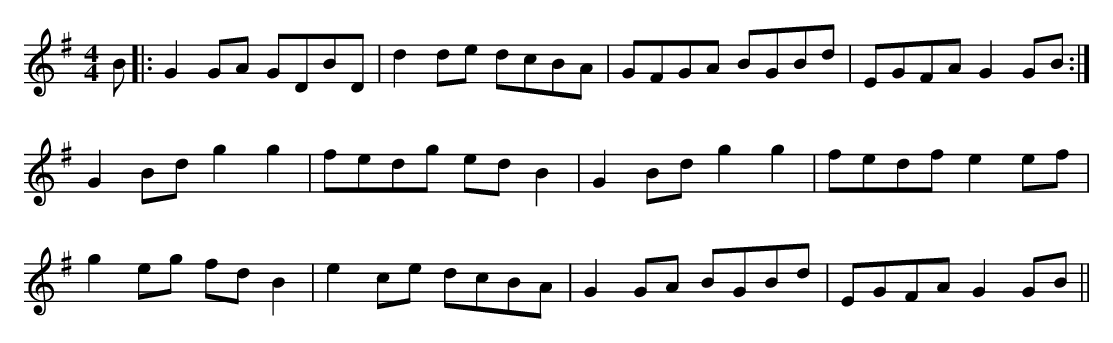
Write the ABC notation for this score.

X:1
M:4/4
K:G
B |: G2GA GDBD | d2de dcBA |GFGA BGBd | EGFA G2 GB :|
G2Bd g2g2 | fedg edB2 | G2Bd g2g2 | fedf e2ef |
g2eg fdB2 | e2ce dcBA | G2GA BGBd | EGFA G2 GB ||
